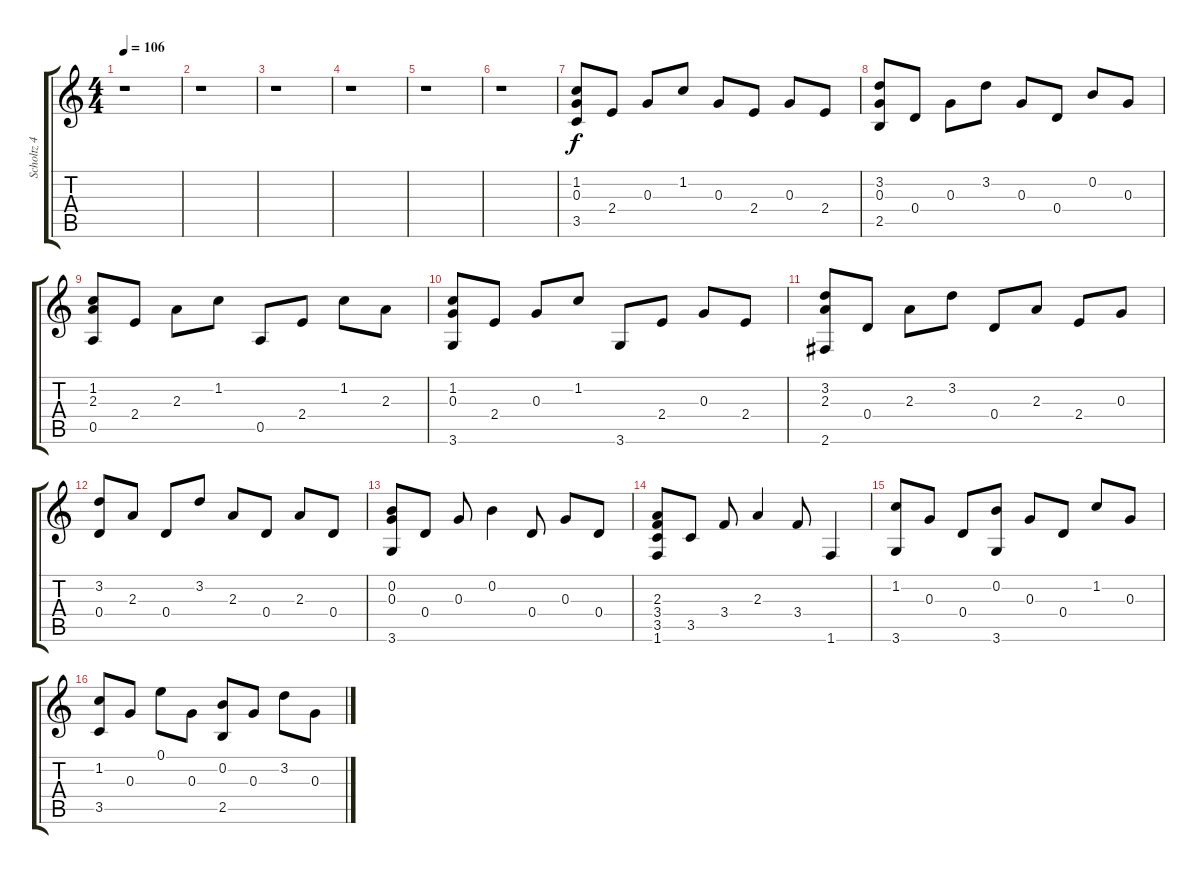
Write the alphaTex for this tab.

\track ("Scholtz 4" "Scholtz 4") {instrument overdrivenguitar}
\staff {score tabs}
\tuning (E4 B3 G3 D3 A2 E2) {hide}
\ts (4 4)
\tempo 106
\clef g2
\ks c
r.1{dy f} |
r.1 |
r.1 |
r.1 |
r.1 |
r.1 |
(1.2 0.3 3.5).8 2.4.8 0.3.8 1.2.8 0.3.8 2.4.8 0.3.8 2.4.8 |
(3.2 0.3 2.5).8 0.4.8 0.3.8 3.2.8 0.3.8 0.4.8 0.2.8 0.3.8 |
(1.2 2.3 0.5).8 2.4.8 2.3.8 1.2.8 0.5.8 2.4.8 1.2.8 2.3.8 |
(1.2 0.3 3.6).8 2.4.8 0.3.8 1.2.8 3.6.8 2.4.8 0.3.8 2.4.8 |
(3.2 2.3 2.6).8 0.4.8 2.3.8 3.2.8 0.4.8 2.3.8 2.4.8 0.3.8 |
(3.2 0.4).8 2.3.8 0.4.8 3.2.8 2.3.8 0.4.8 2.3.8 0.4.8 |
(0.2 0.3 3.6).8 0.4.8 0.3.8 0.2.4 0.4.8 0.3.8 0.4.8 |
(2.3 3.4 3.5 1.6).8 3.5.8 3.4.8 2.3.4 3.4.8 1.6.4 |
(1.2 3.6).8 0.3.8 0.4.8 (0.2 3.6).8 0.3.8 0.4.8 1.2.8 0.3.8 |
(1.2 3.5).8 0.3.8 0.1.8 0.3.8 (0.2 2.5).8 0.3.8 3.2.8 0.3.8
